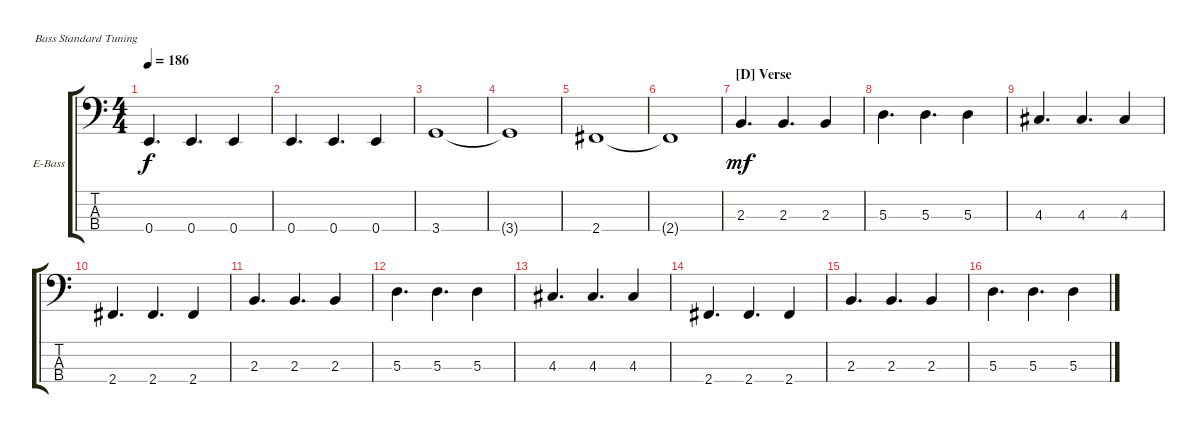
\defaultSystemsLayout 4
\bracketExtendMode groupsimilarinstruments
\firstSystemTrackNameOrientation horizontal
\otherSystemsTrackNameOrientation horizontal
\track ("Bass" "E-Bass") {instrument electricbassfinger}
\staff {score tabs}
\tuning (G2 D2 A1 E1)
\ts (4 4)
\tempo 186
\clef f4
\scale
0.333333
\ks c
0.4.4{d dy f} 0.4.4{d} 0.4.4 |
\scale
0.333333 0.4.4{d} 0.4.4{d} 0.4.4 |
\scale
0.333333 3.4.1 |
\scale
0.333333 3.4{t}.1 |
\scale
0.333333 2.4.1 |
\scale
0.333333 2.4{t}.1 |
\section ("D" "Verse")
\scale
0.333333 2.3.4{d dy mf} 2.3.4{d} 2.3.4 |
\scale
0.333333 5.3.4{d} 5.3.4{d} 5.3.4 |
\scale
0.333333 4.3.4{d} 4.3.4{d} 4.3.4 |
\scale
0.333333 2.4.4{d} 2.4.4{d} 2.4.4 |
\scale
0.333333 2.3.4{d} 2.3.4{d} 2.3.4 |
\scale
0.333333 5.3.4{d} 5.3.4{d} 5.3.4 |
\scale
0.333333 4.3.4{d} 4.3.4{d} 4.3.4 |
\scale
0.333333 2.4.4{d} 2.4.4{d} 2.4.4 |
\scale
0.333333 2.3.4{d} 2.3.4{d} 2.3.4 |
\scale
0.333333 5.3.4{d} 5.3.4{d} 5.3.4
